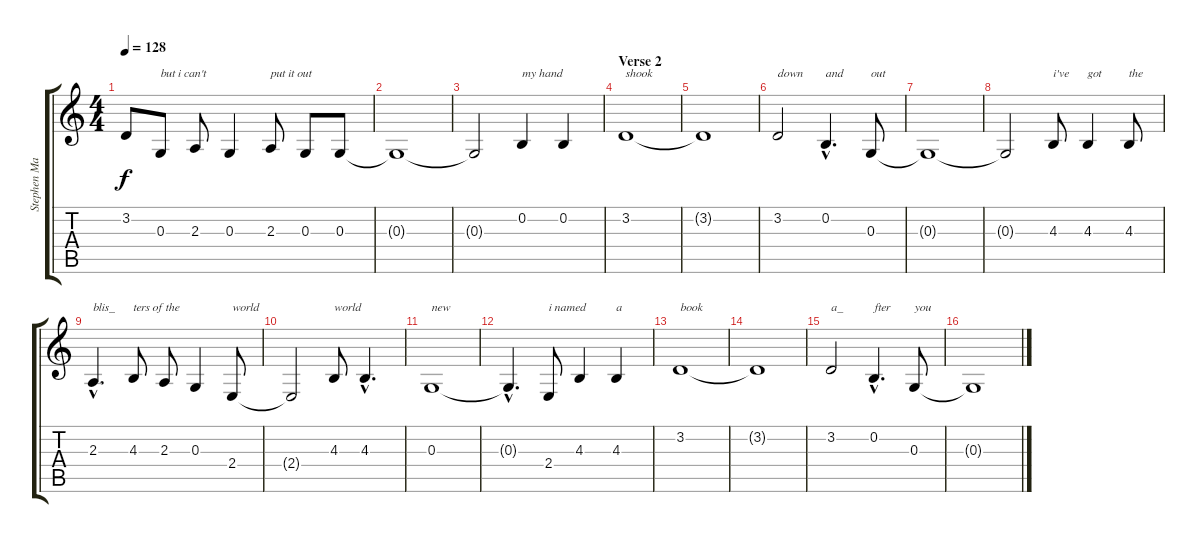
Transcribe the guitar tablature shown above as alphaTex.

\track ("Stephen Malkmus" "Stephen Ma") {instrument electricgrandpiano}
\staff {score tabs}
\tuning (E4 B3 G3 D3 A2 E2) {hide}
\ts (4 4)
\tempo 128
\clef g2
\ks c
3.2{t}.8{dy f} 0.3.8{txt "but i can't"} 2.3.8 0.3.4 2.3.8{txt "put it out"} 0.3.8 0.3.8 |
0.3{t}.1 |
0.3{t}.2 0.2.4{txt "my hand"} 0.2.4 |
\section ("" "Verse 2")
3.2.1{txt "shook"} |
3.2{t}.1 |
3.2.2{txt "down"} 0.2{hac}.4{d txt "and"} 0.3.8{txt "out"} |
0.3{t}.1 |
0.3{t}.2 4.3.8{txt "i've"} 4.3.4{txt "got"} 4.3.8{txt "the"} |
2.3{hac}.4{d txt "blis_"} 4.3.8{txt "ters of the"} 2.3.8 0.3.4 2.4.8{txt "world"} |
2.4{t}.2 4.3.8{txt "world"} 4.3{hac}.4{d} |
0.3.1{txt "new"} |
0.3{hac t}.4{d} 2.4.8{txt "i named"} 4.3.4 4.3.4{txt "a"} |
3.2.1{txt "book"} |
3.2{t}.1 |
3.2.2{txt "a_"} 0.2{hac}.4{d txt "fter"} 0.3.8{txt "you"} |
0.3{t}.1
